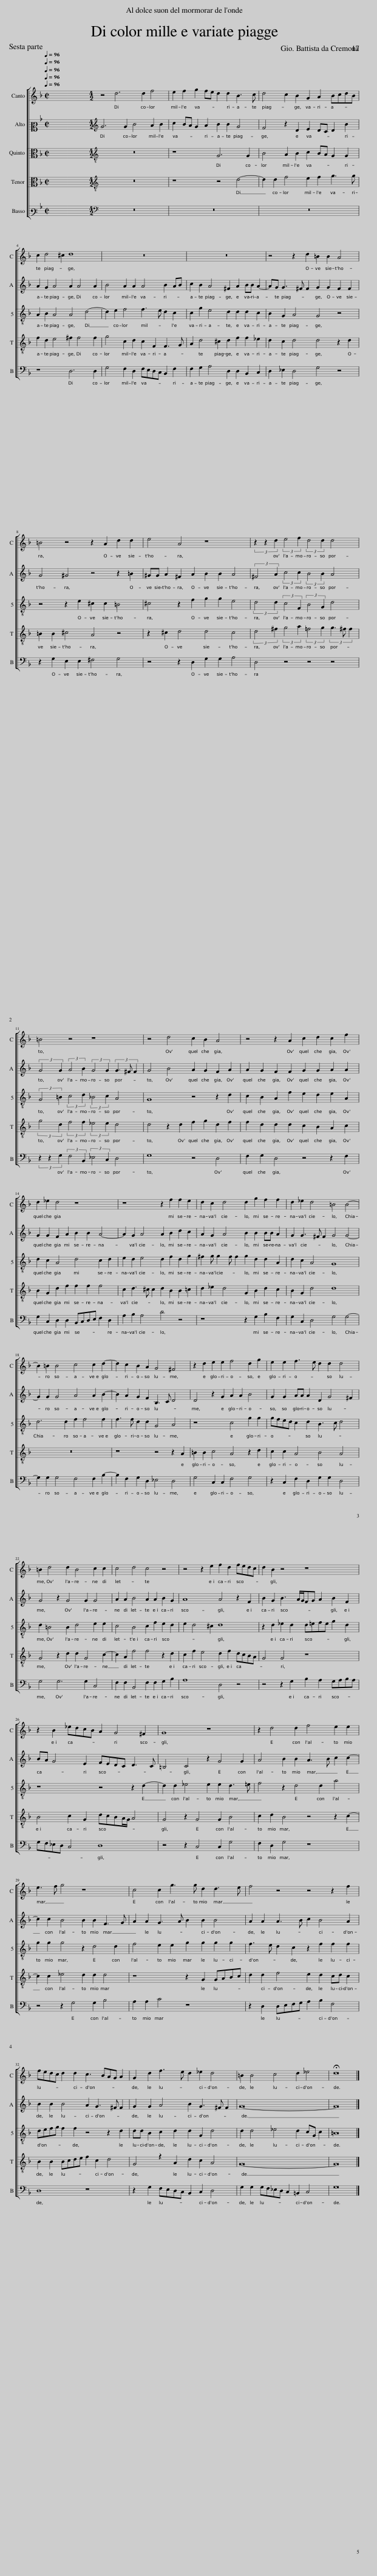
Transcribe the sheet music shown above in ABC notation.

X:1
%%score [ 1 2 [ 3 4 ] 5 ]
L:1/8
Q:1/4=96
M:2/2
I:linebreak $
K:F
V:1 treble
V:2 alto2
V:3 alto
V:4 alto
V:5 bass3
V:1
 x8 | x8 |[M:4/2] z4 d6 d2 f4 | e2 f2 g2 fe d2 d2 B3 c | d4 c2 B2 G2 A2 BcdB |$ %5
 c2 d4 ^c2 d8 | z16 | z16 | z4 z2 d2 =B2 B2 A4 |$ =B4 z4 z2 A2 d2 d2 | %10
 e4 A4 z8 | (3z2 z2 d2 (3:2:2e4 f2 (3:2:2d4 d2 d4 |$ =B4 z4 z8 | z4 d4 c2 B2 A4 | z4 z2 A2 c2 d2 c2 f2 |$ %15
 d2 _e2 d4 z8 | z8 z2 f2 f2 e2 | d2 c2 d4 d2 g2 f2 f2 | d2 _e2 d4 =B4 B4- |$ B2 =B2 B4 c4 c2 d2- | %20
 d2 c2 B2 A2 G4 ^F4 | z2 d2 e2 e2 f4 d2 g2 | e2 e2 f3 e d2 d2 d4 |$ =B2 d4 d2 B4 c2 c2 | c4 d4 c4 z4 | %25
 z4 z2 e2 f2 d2 fedc | d2 B2 z4 z8 |$ z2 B2 _edcB A2 G4 ^F2 | G8 z8 | z2 d4 d2 f4 e2 e2 |$ %30
 e3 f g4 z8 | c4 c2 g3 g d2 d3 e | f4 z4 z4 z2 f2 |$ fedc d2 d2 c3 BAG A2 | G2 d2 f3 e d2 _e2 d4 | %35
 =B2 B4 c4 d2 _e4 | !fermata!d16 |] %37
V:2
 x8 | x8 |[M:4/2][K:treble] G6 G2 B4 A2 B2 | c2 BA G2 A2 B2 B2 G4 | F4 z2 D2 E2 DC D2 B2 |$ %5
 A2 G2 A4 A2 A4 A2 | B4 A2 A2 A4 B2 AB | c2 B2 A4 ^F2 A2 BB A2- | AG G3 ^F F2 G2 G2 F2 F2 |$ G4 ^G4 z4 z2 =B2 | %10
 ^GG A2 ^F2 A2 B2 B2 A4 | (3:2:2^F4 A2 (3:2:2c4 c2 (3:2:2B4 B2 A4 |$ (3:2:2G4 G2 (3:2:2A4 B2 (3:2:2G4 G2 (3G3 ^F F2 | G4 B4 A2 G2 F2 A2 | A2 G2 F2 F2 G2 G2 A2 A2 |$ %15
 G2 G2 F2 A2 B2 B2 A4- | A2 G2 A4 A2 B2 d2 c2 | A2 G2 A4 B2 B2 BB A2 | G2 G3 ^F F2 G4 G4- |$ G2 G2 G4 A4 A2 B2- | %20
 B2 A2 G2 F2 B,3 C D4 | D4 z2 G2 A2 A2 B4 | G2 G2 AA A2 D2 G4 ^F2 |$ G4 z2 G4 G2 G4 | A2 A2 B4 A2 A2 B2 G2 | %25
 A8 A4 z2 F2 | B2 G2 B3 A/G/FG A2 B2 F2 |$ BA G4 E2 FEDC D3 C | =B,4 C4 z2 G4 G2 | A4 B2 B2 A3 B c2 c2- |$ %30
 c2 c2 B4 B2 B2 F3 G | A2 A2 G3 A B2 B2 B4 | A2 A2 A3 B c2 B4 A2 |$ B2 B2 B4 A2 G3 ^F F2 | G2 G2 A4 B2 G3 ^F F2 | %35
 G16- | G16 |] %37
V:3
 x8 | x8 |[M:4/2][K:treble-8] z16 | z8 G6 G2 | B4 A2 B2 c2 BA G2 G2 |$ %5
 A2 B2 A4 A4 d4- | d2 e2 f4 f3 e d2 c2 | c2 g2 e4 d2 d2 d2 c2 | B2 G2 A4 G4 z4 |$ z4 z2 e2 ^c2 c2 =B4 | %10
 ^c4 z2 f2 g2 g2 e4 | (3:2:2d4 d2 (3:2:2c4 F2 (3:2:2B4 G2 d4 |$ (3:2:2G4 =B2 (3:2:2c4 d2 (3:2:2_B4 c2 A4 | G8 z4 z2 d2 | c2 B2 A2 f2 e2 d2 e2 A2 |$ %15
 d2 c2 A4 d4 c2 d2 | e2 d2 e4 d2 f2 d2 g2 | ^f2 g g2 f f2 g2 d2 d2 A2 | d2 c2 A4 G8 |$ d6 d2 f2 f4 f2 | %20
 f3 f d2 d2 G4 A4 | z8 c4 g2 g2 | gfed c2 d2 B3 c d4 |$ d2 =B4 B2 d4 e2 e2 | c4 B4 c2 f2 e2 d2 | %25
 e2 d4 ^c2 d8 | z2 d2 _e2 d2 d=efe g2 d2 |$ z8 z4 z2 d2- | d2 d2 _e4 e2 e2 d3 =e | f4 z2 d4 d2 a4 |$ %30
 g2 g2 g4 z2 d4 d2 | f4 e2 e2 g2 g2 g2 g2 | f3 e d2 c2 z2 f2 f2 f2 |$ defg f2 f2 z4 z2 d2 | dd B2 c2 d2 d2 G2 d4 | %35
 d2 d4 _e4 d2 cG c2 | =B16 |] %37
V:4
 x8 | x8 |[M:4/2][K:treble-8] z16 | z8 z4 d4- | d2 d2 f4 e2 f2 g3 g |$ %5
 f2 d2 e4 ^f2 f4 f2 | g4 c2 d2 c2 F2 F3 G | A2 d4 ^c2 d2 f2 f2 _e2 | d2 c2 d4 d4 z2 d2 |$ =B2 B2 ^c4 A4 z4 | %10
 z2 ^c2 d4 d4 c4 | (3:2:2d4 ^f2 (3:2:2g4 a2 (3:2:2=f4 g2 (3g3 ^f f2 |$ (3:2:2g4 d2 (3:2:2f4 f2 (3:2:2_e4 e2 d4 | d4 z2 d2 f2 g2 d2 f2 | f2 d2 d2 d2 c2 B2 A2 c2 |$ %15
 B2 G2 d2 f2 f2 f2 f4 | c2 d3 ^c c2 d2 B2 B2 =c2 | d2 _e2 d4 G2 B2 d2 c2 | B2 G2 d4 d8 |$ z16 | %20
 z8 z4 z2 A2 | =B2 B2 c4 A4 z2 d2 | c2 c2 A4 B4 A4 |$ G4 z2 d2 d2 G4 c2- | c2 A2 f4 f4 z2 d2 | %25
 c2 f2 e4 d2 f2 dcBA | G4 G4 z8 |$ B4 c2 G2 dcBA/G/ A4 | G4 z2 G4 G2 B4 | c2 d2 B4 z4 z2 c2- |$ %30
 c2 c2 _e4 d2 d2 d4 | z8 z2 G2 GABc | d2 d2 f4 e2 d2 cd c2 |$ B2 B2 Bcde f2 c2 d4 | G4 z2 A2 d2 c2 A4 | %35
 G16- | G16 |] %37
V:5
 x8 | x8 |[M:4/2][K:bass] z16 | z16 | z16 |$ %5
 z8 D,6 D,2 | G,4 F,2 D,2 F,E,D,C, B,,2 F,2 | F,2 G,2 A,4 D,2 D,2 B,,2 C,2 | D,2 _E,2 D,4 G,4 z4 |$ z2 G,2 E,2 E,2 ^F,4 G,4 | %10
 z4 z2 D,2 G,2 G,2 A,4 | D,4 z4 z4 z4 |$ (3z2 z2 G,2 (3:2:2F,4 B,,2 (3:2:2_E,4 C,2 D,4 | G,8 z4 D,4 | F,2 G,2 D,4 z4 z2 F,2 |$ %15
 G,2 C,2 D,2 D,2 B,,C,D,E, F,2 D,2 | A,2 B,2 A,4 D4 z4 | z8 z2 G,2 B,2 F,2 | G,2 C,2 D,4 G,4 G,4- |$ G,2 G,2 G,4 F,4 F,2 B,2- | %20
 B,2 F,2 G,2 D,2 _E,4 D,4 | G,4 C,2 C,2 F,4 G,4 | z2 C,2 F,2 D,2 G,2 G,2 D,4 |$ G,4 G,6 G,2 C,4 | F,2 F,2 B,,4 F,2 F,2 G,2 B,2 | %25
 A,8 D,4 z4 | z4 z2 G,2 B,2 A,2 G,A,B,A, |$ G,F,_E,D, C,4 D,8 | z4 z2 C,4 C,2 G,4 | F,2 D,2 G,4 z8 |$ %30
 z4 z2 G,4 G,2 B,4 | A,2 A,2 C4 z8 | z2 D,2 D,E,F,G, A,2 B,2 F,4 |$ D,8 z8 | z2 G,2 F,E,D,C, B,,2 C,2 D,4 | %35
 G,2 G,2 G,F,_E,D, C,2 =B,,2 C,4 | G,16 |] %37
